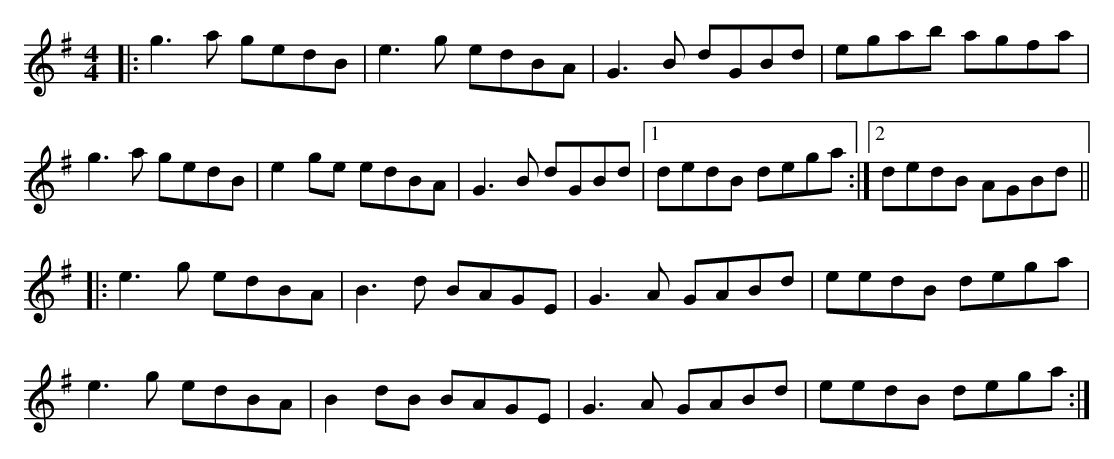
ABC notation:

X:1
M:4/4
K:G
|: g3a gedB | e3g edBA | G3B dGBd | egab agfa |
g3a gedB | e2ge edBA | G3B dGBd |1 dedB dega :|2 dedB AGBd ||
|: e3g edBA | B3d BAGE | G3A GABd | eedB dega |
e3g edBA | B2dB BAGE | G3A GABd | eedB dega :|
